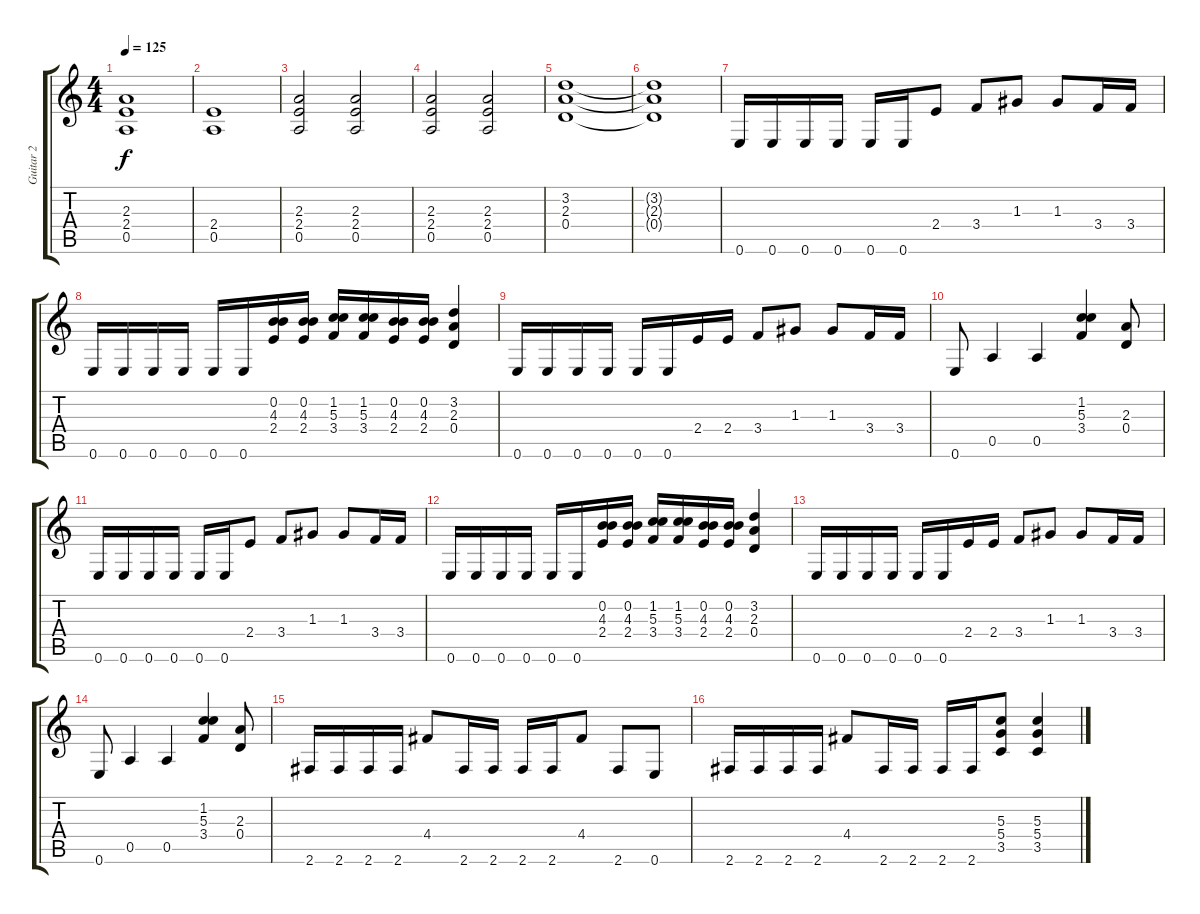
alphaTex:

\track ("Guitar 2" "Guitar 2") {instrument overdrivenguitar}
\staff {score tabs}
\tuning (E4 B3 G3 D3 A2 E2) {hide}
\ts (4 4)
\tempo 125
\clef g2
\ks c
(2.3 2.4 0.5).1{dy f} |
(2.4 0.5).1 |
(2.3 2.4 0.5).2 (2.3 2.4 0.5).2 |
(2.3 2.4 0.5).2 (2.3 2.4 0.5).2 |
(3.2 2.3 0.4).1 |
(3.2{t} 2.3{t} 0.4{t}).1 |
0.6.16 0.6.16 0.6.16 0.6.16 0.6.16 0.6.16 2.4.8 3.4.8 1.3.8 1.3.8 3.4.16 3.4.16 |
0.6.16 0.6.16 0.6.16 0.6.16 0.6.16 0.6.16 (0.2 4.3 2.4).16 (0.2 4.3 2.4).16 (1.2 5.3 3.4).16 (1.2 5.3 3.4).16 (0.2 4.3 2.4).16 (0.2 4.3 2.4).16 (3.2 2.3 0.4).4 |
0.6.16 0.6.16 0.6.16 0.6.16 0.6.16 0.6.16 2.4.16 2.4.16 3.4.8 1.3.8 1.3.8 3.4.16 3.4.16 |
0.6.8 0.5.4 0.5.4 (1.2 5.3 3.4).4 (2.3 0.4).8 |
0.6.16 0.6.16 0.6.16 0.6.16 0.6.16 0.6.16 2.4.8 3.4.8 1.3.8 1.3.8 3.4.16 3.4.16 |
0.6.16 0.6.16 0.6.16 0.6.16 0.6.16 0.6.16 (0.2 4.3 2.4).16 (0.2 4.3 2.4).16 (1.2 5.3 3.4).16 (1.2 5.3 3.4).16 (0.2 4.3 2.4).16 (0.2 4.3 2.4).16 (3.2 2.3 0.4).4 |
0.6.16 0.6.16 0.6.16 0.6.16 0.6.16 0.6.16 2.4.16 2.4.16 3.4.8 1.3.8 1.3.8 3.4.16 3.4.16 |
0.6.8 0.5.4 0.5.4 (1.2 5.3 3.4).4 (2.3 0.4).8 |
2.6.16 2.6.16 2.6.16 2.6.16 4.4.8 2.6.16 2.6.16 2.6.16 2.6.16 4.4.8 2.6.8 0.6.8 |
2.6.16 2.6.16 2.6.16 2.6.16 4.4.8 2.6.16 2.6.16 2.6.16 2.6.16 (5.3 5.4 3.5).8 (5.3 5.4 3.5).4
